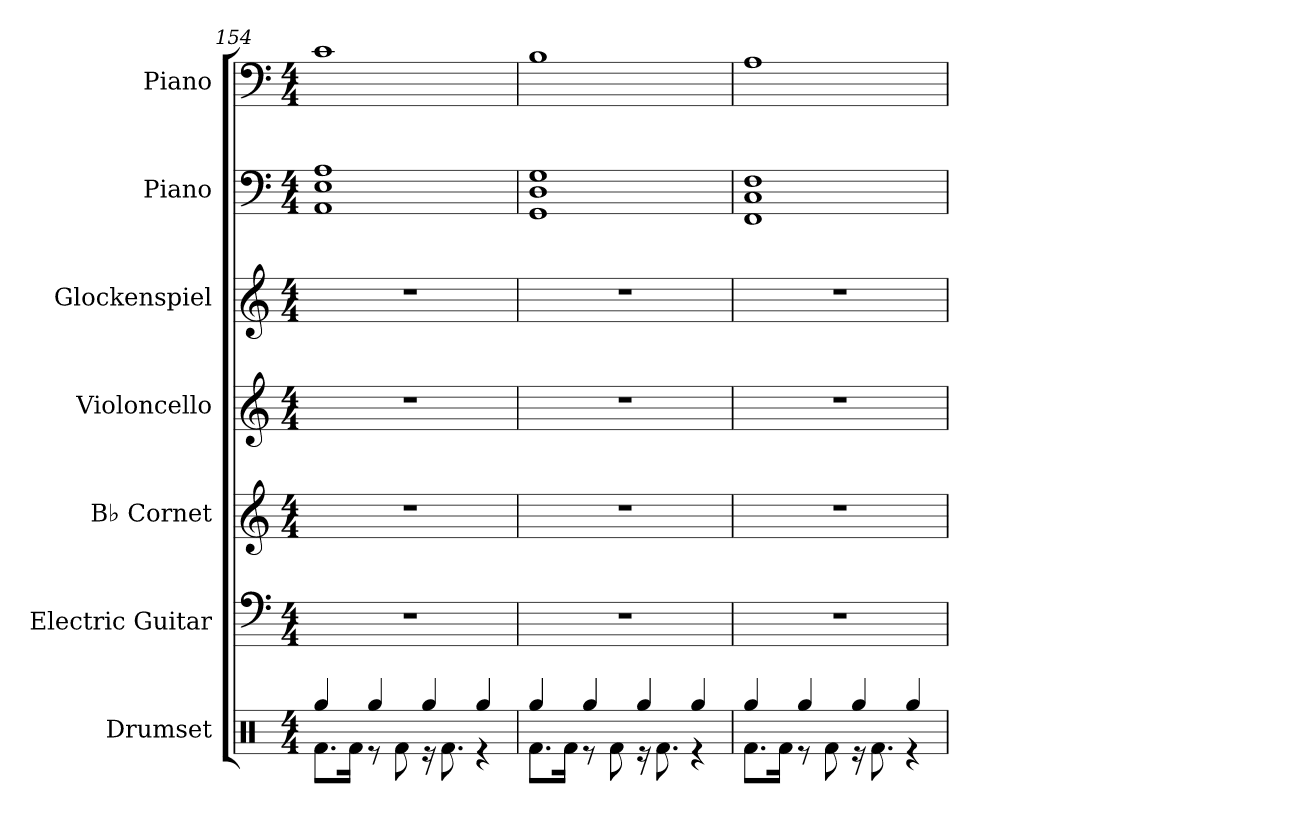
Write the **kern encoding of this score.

**kern	**kern	**kern	**kern	**kern	**kern	**kern
*part7	*part6	*part5	*part4	*part3	*part2	*part1
*staff7	*staff6	*staff5	*staff4	*staff3	*staff2	*staff1
*I"Drumset	*I"Electric Guitar	*I"B♭ Cornet	*I"Violoncello	*I"Glockenspiel	*I"Piano	*I"Piano
*I'Drs.	*I'El. Guit.	*I'B♭ Cnt.	*I'Vc.	*I'Glk.	*I'Pno.	*I'Pno.
*clefX	*clefF5	*clefG2	*clefG2	*clefG2	*clefF4	*clefF4
*	*	*ITrd1c2	*	*ITrd-14c-24	*	*
*k[]	*k[]	*k[b-e-]	*k[]	*k[]	*k[]	*k[]
*M4/4	*M4/4	*M4/4	*M4/4	*M4/4	*M4/4	*M4/4
=154	=154	=154	=154	=154	=154	=154
*^	*	*	*	*	*	*
4Rgg/	8.Rf\L	1r	1r	1r	1r	1AA 1E 1A	1c
.	16Rf\Jk	.	.	.	.	.	.
4Rgg/	8r	.	.	.	.	.	.
.	8Rf\	.	.	.	.	.	.
4Rgg/	16r	.	.	.	.	.	.
.	8.Rf\	.	.	.	.	.	.
4Rgg/	4r	.	.	.	.	.	.
=155	=155	=155	=155	=155	=155	=155	=155
4Rgg/	8.Rf\L	1r	1r	1r	1r	1GG 1D 1G	1B
.	16Rf\Jk	.	.	.	.	.	.
4Rgg/	8r	.	.	.	.	.	.
.	8Rf\	.	.	.	.	.	.
4Rgg/	16r	.	.	.	.	.	.
.	8.Rf\	.	.	.	.	.	.
4Rgg/	4r	.	.	.	.	.	.
=156	=156	=156	=156	=156	=156	=156	=156
4Rgg/	8.Rf\L	1r	1r	1r	1r	1FF 1C 1F	1A
.	16Rf\Jk	.	.	.	.	.	.
4Rgg/	8r	.	.	.	.	.	.
.	8Rf\	.	.	.	.	.	.
4Rgg/	16r	.	.	.	.	.	.
.	8.Rf\	.	.	.	.	.	.
4Rgg/	4r	.	.	.	.	.	.
*v	*v	*	*	*	*	*	*
=	=	=	=	=	=	=
*-	*-	*-	*-	*-	*-	*-
